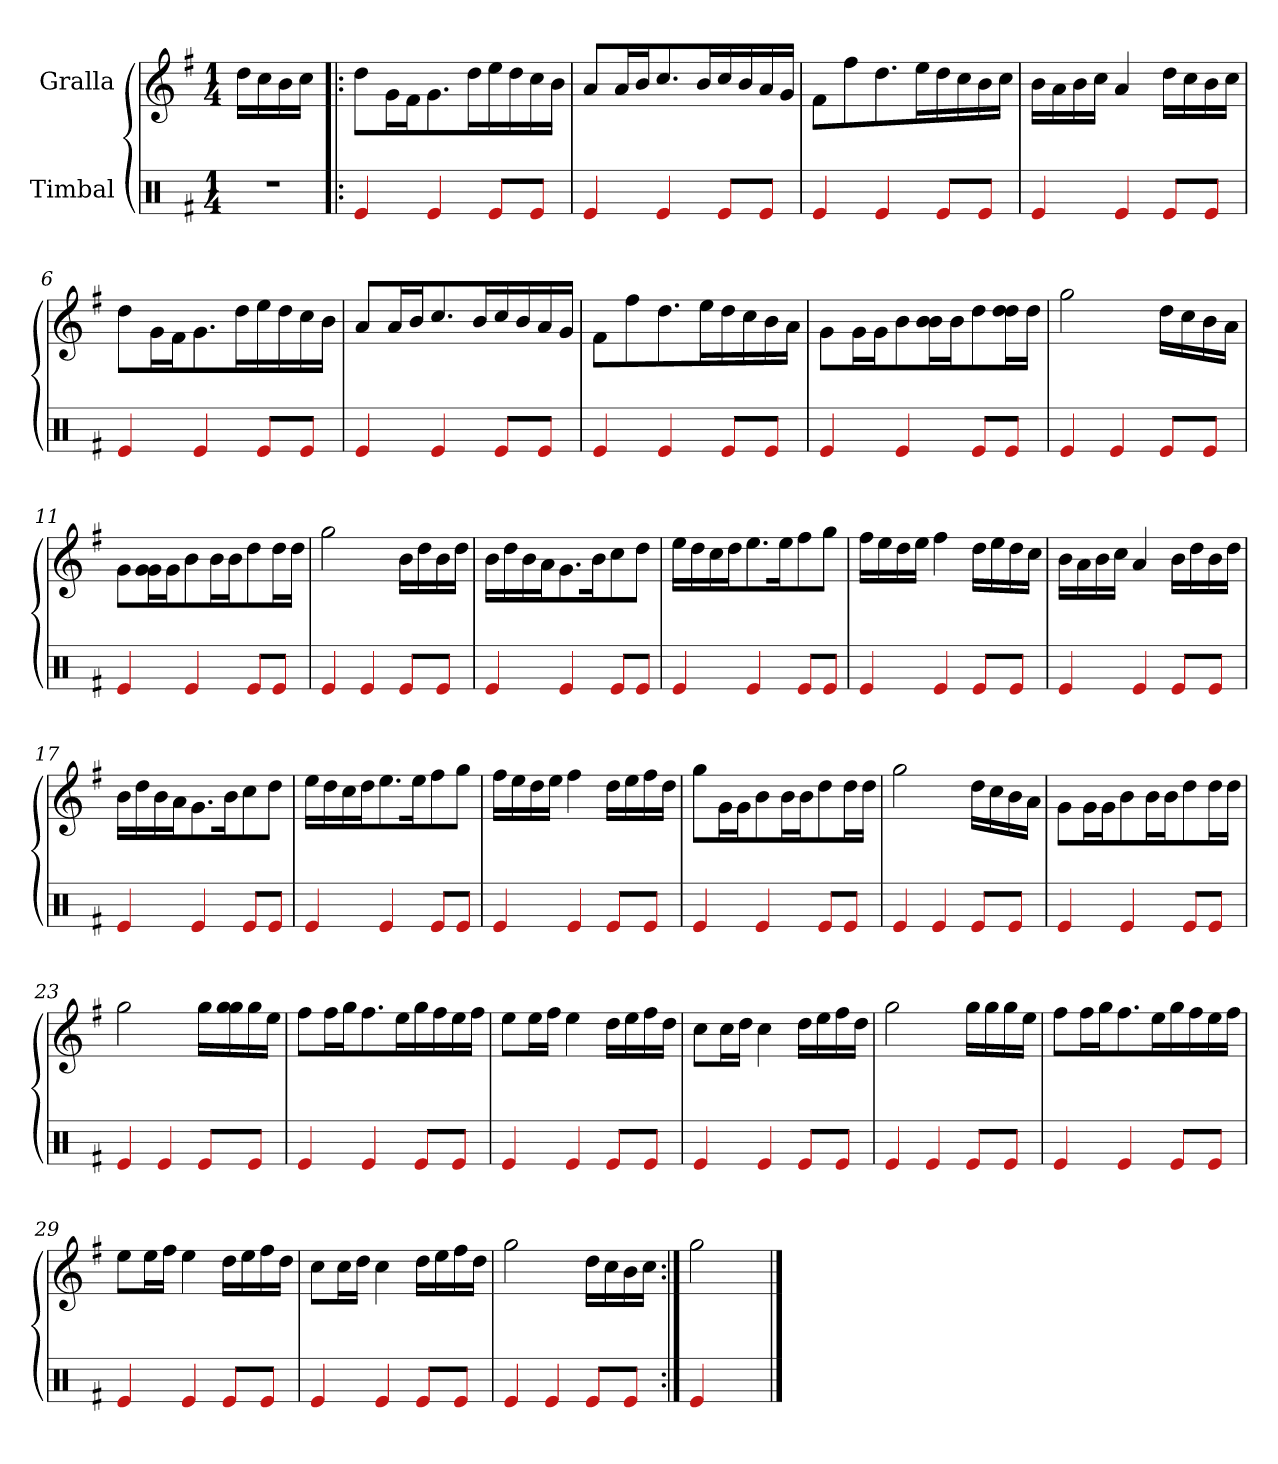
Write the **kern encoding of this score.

**kern	**kern
*part2	*part1
*staff2	*staff1
*I"Timbal	*I"Gralla
*clefX	*clefG2
*k[f#]	*k[f#]
*M1/4	*M1/4
=1	=1
4r	16dd\LL
.	16cc\
.	16b\
.	16cc\JJ
=2!|:	=2!|:
4e/	8dd\L
.	16g\L
.	16f#\J
4e/	8.g\
.	16dd\L
8e/L	16ee\
.	16dd\
8e/J	16cc\
.	16b\JJ
=3	=3
4e/	8a/L
.	16a/L
.	16b/J
4e/	8.cc/
.	16b/L
8e/L	16cc/
.	16b/
8e/J	16a/
.	16g/JJ
=4	=4
4e/	8f#\L
.	8ff#\
4e/	8.dd\
.	16ee\L
8e/L	16dd\
.	16cc\
8e/J	16b\
.	16cc\JJ
=5	=5
4e/	16b\LL
.	16a\
.	16b\
.	16cc\JJ
4e/	4a/
8e/L	16dd\LL
.	16cc\
8e/J	16b\
.	16cc\JJ
!!LO:LB:g=z
=6	=6
4e/	8dd\L
.	16g\L
.	16f#\J
4e/	8.g\
.	16dd\L
8e/L	16ee\
.	16dd\
8e/J	16cc\
.	16b\JJ
=7	=7
4e/	8a/L
.	16a/L
.	16b/J
4e/	8.cc/
.	16b/L
8e/L	16cc/
.	16b/
8e/J	16a/
.	16g/JJ
=8	=8
4e/	8f#\L
.	8ff#\
4e/	8.dd\
.	16ee\L
8e/L	16dd\
.	16cc\
8e/J	16b\
.	16a\JJ
=9	=9
4e/	8g\L
.	16g\L
.	16g\J
4e/	8b\
.	16b\ 16b\L
.	16b\J
8e/L	8dd\
8e/J	16dd\ 16dd\L
.	16dd\JJ
=10	=10
4e/	2gg\
4e/	.
8e/L	16dd\LL
.	16cc\
8e/J	16b\
.	16a\JJ
!!LO:LB:g=z
=11	=11
4e/	8g\L
.	16g\ 16g\L
.	16g\J
4e/	8b\
.	16b\L
.	16b\J
8e/L	8dd\
8e/J	16dd\L
.	16dd\JJ
=12	=12
4e/	2gg\
4e/	.
8e/L	16b\LL
.	16dd\
8e/J	16b\
.	16dd\JJ
=13	=13
4e/	16b\LL
.	16dd\
.	16b\
.	16a\J
4e/	8.g\
.	16b\K
8e/L	8cc\
8e/J	8dd\J
=14	=14
4e/	16ee\LL
.	16dd\
.	16cc\
.	16dd\J
4e/	8.ee\
.	16ee\K
8e/L	8ff#\
8e/J	8gg\J
=15	=15
4e/	16ff#\LL
.	16ee\
.	16dd\
.	16ee\JJ
4e/	4ff#\
8e/L	16dd\LL
.	16ee\
8e/J	16dd\
.	16cc\JJ
!!LO:LB:g=z
=16	=16
4e/	16b\LL
.	16a\
.	16b\
.	16cc\JJ
4e/	4a/
8e/L	16b\LL
.	16dd\
8e/J	16b\
.	16dd\JJ
=17	=17
4e/	16b\LL
.	16dd\
.	16b\
.	16a\J
4e/	8.g\
.	16b\K
8e/L	8cc\
8e/J	8dd\J
=18	=18
4e/	16ee\LL
.	16dd\
.	16cc\
.	16dd\J
4e/	8.ee\
.	16ee\K
8e/L	8ff#\
8e/J	8gg\J
=19	=19
4e/	16ff#\LL
.	16ee\
.	16dd\
.	16ee\JJ
4e/	4ff#\
8e/L	16dd\LL
.	16ee\
8e/J	16ff#\
.	16dd\JJ
=20	=20
4e/	8gg\L
.	16g\L
.	16g\J
4e/	8b\
.	16b\L
.	16b\J
8e/L	8dd\
8e/J	16dd\L
.	16dd\JJ
!!LO:LB:g=z
=21	=21
4e/	2gg\
4e/	.
8e/L	16dd\LL
.	16cc\
8e/J	16b\
.	16a\JJ
=22	=22
4e/	8g\L
.	16g\L
.	16g\J
4e/	8b\
.	16b\L
.	16b\J
8e/L	8dd\
8e/J	16dd\L
.	16dd\JJ
=23	=23
4e/	2gg\
4e/	.
8e/L	16gg\LL
.	16gg\ 16gg\
8e/J	16gg\
.	16ee\JJ
=24	=24
4e/	8ff#\L
.	16ff#\L
.	16gg\J
4e/	8.ff#\
.	16ee\L
8e/L	16gg\
.	16ff#\
8e/J	16ee\
.	16ff#\JJ
=25	=25
4e/	8ee\L
.	16ee\L
.	16ff#\JJ
4e/	4ee\
8e/L	16dd\LL
.	16ee\
8e/J	16ff#\
.	16dd\JJ
!!LO:PB:g=z
=26	=26
4e/	8cc\L
.	16cc\L
.	16dd\JJ
4e/	4cc\
8e/L	16dd\LL
.	16ee\
8e/J	16ff#\
.	16dd\JJ
=27	=27
4e/	2gg\
4e/	.
8e/L	16gg\LL
.	16gg\
8e/J	16gg\
.	16ee\JJ
=28	=28
4e/	8ff#\L
.	16ff#\L
.	16gg\J
4e/	8.ff#\
.	16ee\L
8e/L	16gg\
.	16ff#\
8e/J	16ee\
.	16ff#\JJ
=29	=29
4e/	8ee\L
.	16ee\L
.	16ff#\JJ
4e/	4ee\
8e/L	16dd\LL
.	16ee\
8e/J	16ff#\
.	16dd\JJ
=30	=30
4e/	8cc\L
.	16cc\L
.	16dd\JJ
4e/	4cc\
8e/L	16dd\LL
.	16ee\
8e/J	16ff#\
.	16dd\JJ
!!LO:LB:g=z
=31	=31
4e/	2gg\
4e/	.
8e/L	16dd\LL
.	16cc\
8e/J	16b\
.	16cc\JJ
=32:|!	=32:|!
4e/	2gg\
4ryy	.
==	==
*-	*-
